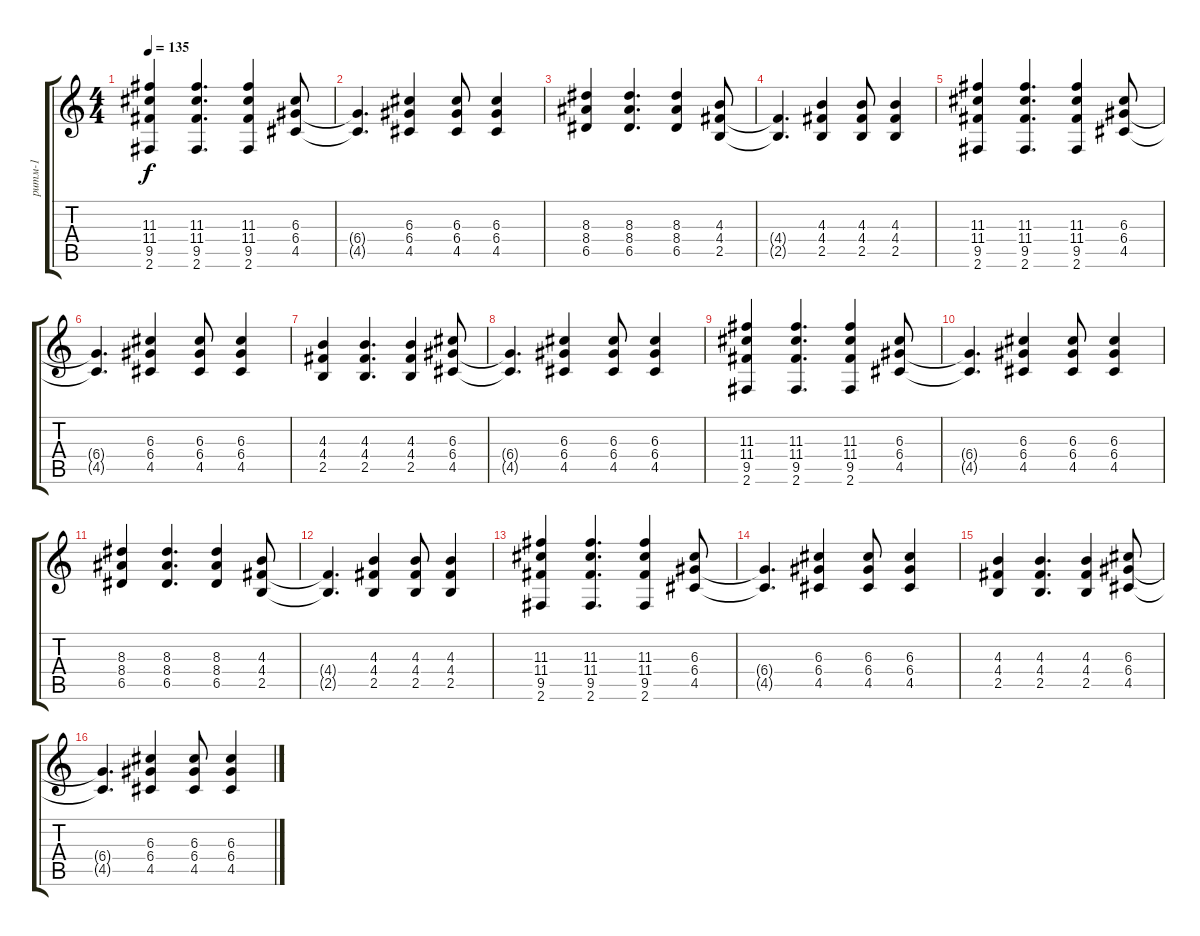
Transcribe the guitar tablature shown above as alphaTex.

\track ("ритм-1" "ритм-1") {instrument overdrivenguitar}
\staff {score tabs}
\tuning (E4 B3 G3 D3 A2 E2) {hide}
\ts (4 4)
\tempo 135
\clef g2
\ks c
(11.3 11.4 9.5 2.6).4{dy f instrument overdrivenguitar} (11.3 11.4 9.5 2.6).4{d} (11.3 11.4 9.5 2.6).4 (6.3 6.4 4.5).8 |
(6.4{t} 4.5{t}).4{d} (6.3 6.4 4.5).4 (6.3 6.4 4.5).8 (6.3 6.4 4.5).4 |
(8.3 8.4 6.5).4 (8.3 8.4 6.5).4{d} (8.3 8.4 6.5).4 (4.3 4.4 2.5).8 |
(4.4{t} 2.5{t}).4{d} (4.3 4.4 2.5).4 (4.3 4.4 2.5).8 (4.3 4.4 2.5).4 |
(11.3 11.4 9.5 2.6).4 (11.3 11.4 9.5 2.6).4{d} (11.3 11.4 9.5 2.6).4 (6.3 6.4 4.5).8 |
(6.4{t} 4.5{t}).4{d} (6.3 6.4 4.5).4 (6.3 6.4 4.5).8 (6.3 6.4 4.5).4 |
(4.3 4.4 2.5).4 (4.3 4.4 2.5).4{d} (4.3 4.4 2.5).4 (6.3 6.4 4.5).8 |
(6.4{t} 4.5{t}).4{d} (6.3 6.4 4.5).4 (6.3 6.4 4.5).8 (6.3 6.4 4.5).4 |
(11.3 11.4 9.5 2.6).4 (11.3 11.4 9.5 2.6).4{d} (11.3 11.4 9.5 2.6).4 (6.3 6.4 4.5).8 |
(6.4{t} 4.5{t}).4{d} (6.3 6.4 4.5).4 (6.3 6.4 4.5).8 (6.3 6.4 4.5).4 |
(8.3 8.4 6.5).4 (8.3 8.4 6.5).4{d} (8.3 8.4 6.5).4 (4.3 4.4 2.5).8 |
(4.4{t} 2.5{t}).4{d} (4.3 4.4 2.5).4 (4.3 4.4 2.5).8 (4.3 4.4 2.5).4 |
(11.3 11.4 9.5 2.6).4 (11.3 11.4 9.5 2.6).4{d} (11.3 11.4 9.5 2.6).4 (6.3 6.4 4.5).8 |
(6.4{t} 4.5{t}).4{d} (6.3 6.4 4.5).4 (6.3 6.4 4.5).8 (6.3 6.4 4.5).4 |
(4.3 4.4 2.5).4 (4.3 4.4 2.5).4{d} (4.3 4.4 2.5).4 (6.3 6.4 4.5).8 |
(6.4{t} 4.5{t}).4{d} (6.3 6.4 4.5).4 (6.3 6.4 4.5).8 (6.3 6.4 4.5).4
